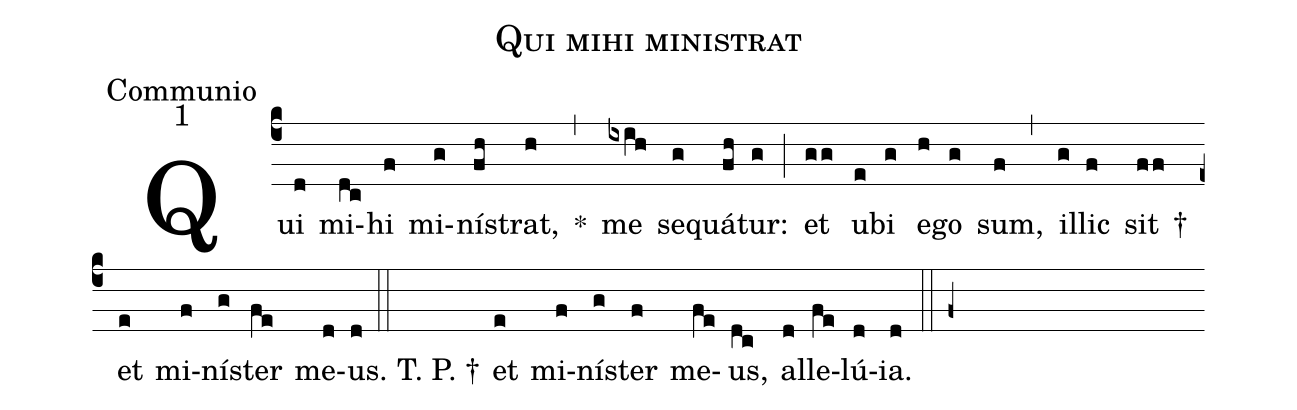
name:Qui mihi ministrat;
office-part:Communio;
mode:1;
%%
(c4) Qui(d) mi(dc)hi(f) mi(g)nís(fh)trat,(h) *(,) me(ixih) se(g)quá(fh)tur:(g) (;) et(gg) u(e)bi(g) e(h)go(g) sum,(f) (,) il(g)lic(f) sit(ff) †() et(e) mi(f)nís(g)ter(fe) me(d)us.(d) (::) () T. P. †() et(e) mi(f)nís(g)ter(f) me(fe)us,(dc) al(d)le(fe)lú(d)ia.(d) (::f+)
